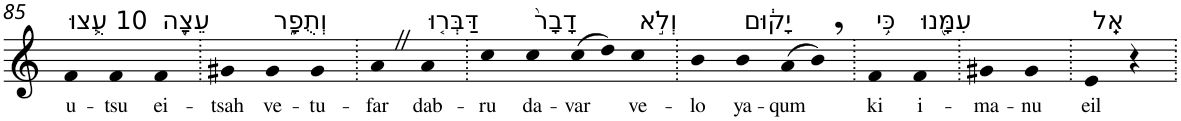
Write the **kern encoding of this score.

**kern	**text
*part1	*part1
*staff1	*staff1
*I"Piano	*
*I'Pno	*
!!LO:PB:g=z
*clefG2	*
*k[]	*
=85	=85
!LO:TX:a:t=10 עֻ֥צוּ	!
!	!LO:LY:b
4f	u-
!	!LO:LY:b
4f	-tsu
!LO:TX:a:t=עֵצָ֖ה	!
!	!LO:LY:b
4f	ei-
=86.	=86.
!	!LO:LY:b
4g#X	-tsah
!LO:TX:a:t=וְתֻפָ֑ר	!
!	!LO:LY:b
4g#	ve-
!	!LO:LY:b
4g#	-tu-
=87.	=87.
!	!LO:LY:b
4aZ	-far
!LO:TX:a:t=דַּבְּר֤וּ	!
!	!LO:LY:b
4a	dab-
=88.	=88.
!	!LO:LY:b
4cc	-ru
!LO:TX:a:t=דָבָר֙	!
!	!LO:LY:b
4cc	da-
!	!LO:LY:b
(8cc	-var
8dd)	.
!LO:TX:a:t=וְלֹ֣א	!
!	!LO:LY:b
4cc	ve-
=89.	=89.
!	!LO:LY:b
4b	-lo
!LO:TX:a:t=יָק֔וּם	!
!	!LO:LY:b
4b	ya-
!	!LO:LY:b
(8a	-qum
8b,)	.
=90.	=90.
!LO:TX:a:t=כִּ֥י	!
!	!LO:LY:b
4f	ki
!LO:TX:a:t=עִמָּ֖נוּ	!
!	!LO:LY:b
4f	i-
=91.	=91.
!	!LO:LY:b
4g#X	-ma-
!	!LO:LY:b
4g#	-nu
=92.	=92.
!LO:TX:a:t=אֵֽל	!
!	!LO:LY:b
4e	eil
4r	.
=.	=.
*-	*-
